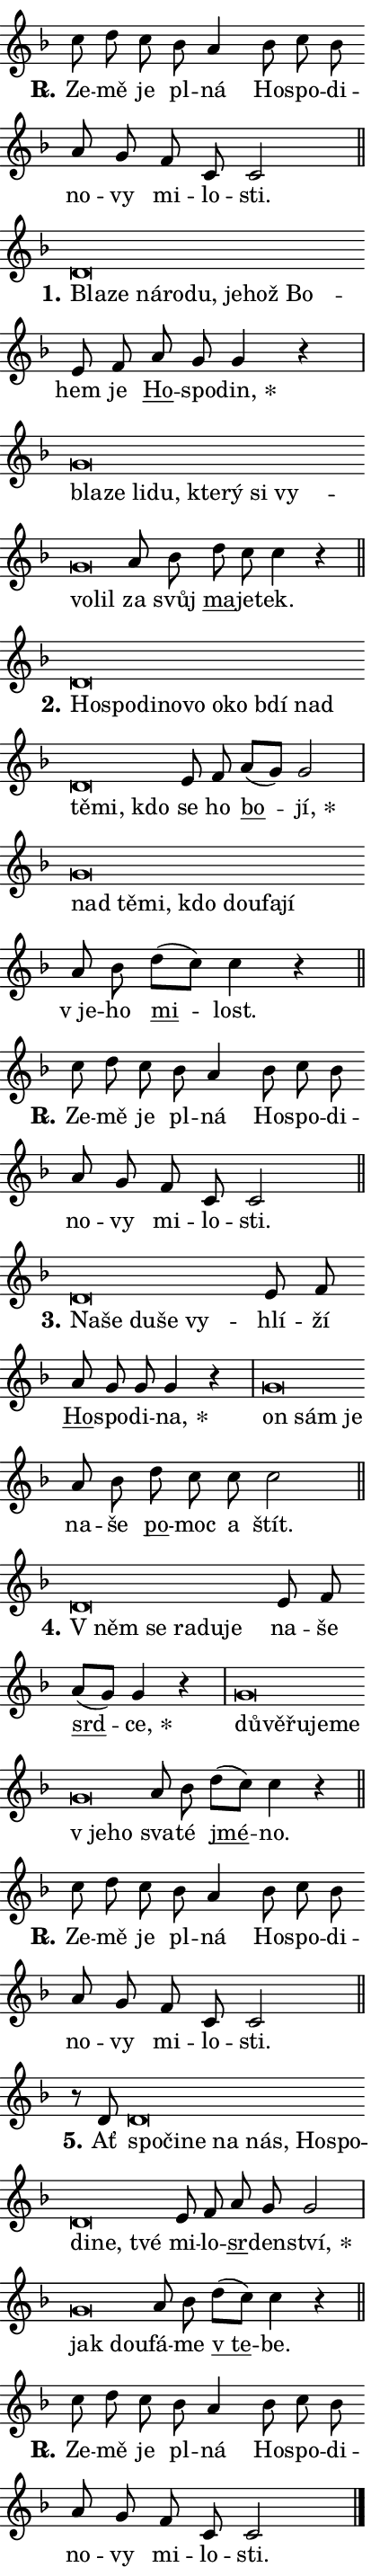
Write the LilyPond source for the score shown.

\version "2.24.0"
\header { tagline = "" }
\paper {
  indent = 0\cm
  top-margin = 0\cm
  right-margin = 0.13\cm % to fit lyric hyphens
  bottom-margin = 0\cm
  left-margin = 0\cm
  paper-width = 7\cm
  page-breaking = #ly:one-page-breaking
  system-system-spacing.basic-distance = #11
  score-system-spacing.basic-distance = #11
  ragged-last = ##f
}


%% Author: Thomas Morley
%% https://lists.gnu.org/archive/html/lilypond-user/2020-05/msg00002.html
#(define (line-position grob)
"Returns position of @var[grob} in current system:
   @code{'start}, if at first time-step
   @code{'end}, if at last time-step
   @code{'middle} otherwise
"
  (let* ((col (ly:item-get-column grob))
         (ln (ly:grob-object col 'left-neighbor))
         (rn (ly:grob-object col 'right-neighbor))
         (col-to-check-left (if (ly:grob? ln) ln col))
         (col-to-check-right (if (ly:grob? rn) rn col))
         (break-dir-left
           (and
             (ly:grob-property col-to-check-left 'non-musical #f)
             (ly:item-break-dir col-to-check-left)))
         (break-dir-right
           (and
             (ly:grob-property col-to-check-right 'non-musical #f)
             (ly:item-break-dir col-to-check-right))))
        (cond ((eqv? 1 break-dir-left) 'start)
              ((eqv? -1 break-dir-right) 'end)
              (else 'middle))))

#(define (tranparent-at-line-position vctor)
  (lambda (grob)
  "Relying on @code{line-position} select the relevant enry from @var{vctor}.
Used to determine transparency,"
    (case (line-position grob)
      ((end) (not (vector-ref vctor 0)))
      ((middle) (not (vector-ref vctor 1)))
      ((start) (not (vector-ref vctor 2))))))

noteHeadBreakVisibility =
#(define-music-function (break-visibility)(vector?)
"Makes @code{NoteHead}s transparent relying on @var{break-visibility}"
#{
  \override NoteHead.transparent =
    #(tranparent-at-line-position break-visibility)
#})

#(define delete-ledgers-for-transparent-note-heads
  (lambda (grob)
    "Reads whether a @code{NoteHead} is transparent.
If so this @code{NoteHead} is removed from @code{'note-heads} from
@var{grob}, which is supposed to be @code{LedgerLineSpanner}.
As a result ledgers are not printed for this @code{NoteHead}"
    (let* ((nhds-array (ly:grob-object grob 'note-heads))
           (nhds-list
             (if (ly:grob-array? nhds-array)
                 (ly:grob-array->list nhds-array)
                 '()))
           ;; Relies on the transparent-property being done before
           ;; Staff.LedgerLineSpanner.after-line-breaking is executed.
           ;; This is fragile ...
           (to-keep
             (remove
               (lambda (nhd)
                 (ly:grob-property nhd 'transparent #f))
               nhds-list)))
      ;; TODO find a better method to iterate over grob-arrays, similiar
      ;; to filter/remove etc for lists
      ;; For now rebuilt from scratch
      (set! (ly:grob-object grob 'note-heads)  '())
      (for-each
        (lambda (nhd)
          (ly:pointer-group-interface::add-grob grob 'note-heads nhd))
        to-keep))))

squashNotes = {
  \override NoteHead.X-extent = #'(-0.2 . 0.2)
  \override NoteHead.Y-extent = #'(-0.75 . 0)
  \override NoteHead.stencil =
    #(lambda (grob)
       (let ((pos (ly:grob-property grob 'staff-position)))
         (begin
           (if (< pos -7) (display "ERROR: Lower brevis then expected\n") (display ""))
           (if (<= pos -6) ly:text-interface::print ly:note-head::print))))
}
unSquashNotes = {
  \revert NoteHead.X-extent
  \revert NoteHead.Y-extent
  \revert NoteHead.stencil
}

hideNotes = \noteHeadBreakVisibility #begin-of-line-visible
unHideNotes = \noteHeadBreakVisibility #all-visible

% work-around for resetting accidentals
% https://lilypond.org/doc/v2.23/Documentation/notation/displaying-rhythms#unmetered-music
cadenzaMeasure = {
  \cadenzaOff
  \partial 1024 s1024
  \cadenzaOn
}

#(define-markup-command (accent layout props text) (markup?)
  "Underline accented syllable"
  (interpret-markup layout props
    #{\markup \override #'(offset . 4.3) \underline { #text }#}))

responsum = \markup \concat {
  "R" \hspace #-1.05 \path #0.1 #'((moveto 0 0.07) (lineto 0.9 0.8)) \hspace #0.05 "."
}

spaceSize = #0.6828661417322834 % exact space size for TeX Gyre Schola

\layout {
  \context {
    \Staff
    \remove "Time_signature_engraver"
    \override LedgerLineSpanner.after-line-breaking = #delete-ledgers-for-transparent-note-heads
  }
  \context {
    \Lyrics {
      \override LyricSpace.minimum-distance = \spaceSize
      \override LyricText.font-name = #"TeX Gyre Schola"
      \override LyricText.font-size = 1
      \override StanzaNumber.font-name = #"TeX Gyre Schola Bold"
      \override StanzaNumber.font-size = 1
    }
  }
  \context {
    \Score 
    \override NoteHead.text =
      #(lambda (grob) 
        (let ((pos (ly:grob-property grob 'staff-position)))
          #{\markup {
            \combine
              \halign #-0.55 \raise #(if (= pos -6) 0 0.5) \override #'(thickness . 2) \draw-line #'(3.2 . 0)
              \musicglyph "noteheads.sM1"
          }#}))
  }
}

% magnetic-lyrics.ily
%
%   written by
%     Jean Abou Samra <jean@abou-samra.fr>
%     Werner Lemberg <wl@gnu.org>
%
%   adapted by
%     Jiri Hon <jiri.hon@gmail.com>
%
% Version 2022-Apr-15

% https://www.mail-archive.com/lilypond-user@gnu.org/msg149350.html

#(define (Left_hyphen_pointer_engraver context)
   "Collect syllable-hyphen-syllable occurrences in lyrics and store
them in properties.  This engraver only looks to the left.  For
example, if the lyrics input is @code{foo -- bar}, it does the
following.

@itemize @bullet
@item
Set the @code{text} property of the @code{LyricHyphen} grob between
@q{foo} and @q{bar} to @code{foo}.

@item
Set the @code{left-hyphen} property of the @code{LyricText} grob with
text @q{foo} to the @code{LyricHyphen} grob between @q{foo} and
@q{bar}.
@end itemize

Use this auxiliary engraver in combination with the
@code{lyric-@/text::@/apply-@/magnetic-@/offset!} hook."
   (let ((hyphen #f)
         (text #f))
     (make-engraver
      (acknowledgers
       ((lyric-syllable-interface engraver grob source-engraver)
        (set! text grob)))
      (end-acknowledgers
       ((lyric-hyphen-interface engraver grob source-engraver)
        ;(when (not (grob::has-interface grob 'lyric-space-interface))
          (set! hyphen grob)));)
      ((stop-translation-timestep engraver)
       (when (and text hyphen)
         (ly:grob-set-object! text 'left-hyphen hyphen))
       (set! text #f)
       (set! hyphen #f)))))

#(define (lyric-text::apply-magnetic-offset! grob)
   "If the space between two syllables is less than the value in
property @code{LyricText@/.details@/.squash-threshold}, move the right
syllable to the left so that it gets concatenated with the left
syllable.

Use this function as a hook for
@code{LyricText@/.after-@/line-@/breaking} if the
@code{Left_@/hyphen_@/pointer_@/engraver} is active."
   (let ((hyphen (ly:grob-object grob 'left-hyphen #f)))
     (when hyphen
       (let ((left-text (ly:spanner-bound hyphen LEFT)))
         (when (grob::has-interface left-text 'lyric-syllable-interface)
           (let* ((common (ly:grob-common-refpoint grob left-text X))
                  (this-x-ext (ly:grob-extent grob common X))
                  (left-x-ext
                   (begin
                     ;; Trigger magnetism for left-text.
                     (ly:grob-property left-text 'after-line-breaking)
                     (ly:grob-extent left-text common X)))
                  ;; `delta` is the gap width between two syllables.
                  (delta (- (interval-start this-x-ext)
                            (interval-end left-x-ext)))
                  (details (ly:grob-property grob 'details))
                  (threshold (assoc-get 'squash-threshold details 0.2)))
             (when (< delta threshold)
               (let* (;; We have to manipulate the input text so that
                      ;; ligatures crossing syllable boundaries are not
                      ;; disabled.  For languages based on the Latin
                      ;; script this is essentially a beautification.
                      ;; However, for non-Western scripts it can be a
                      ;; necessity.
                      (lt (ly:grob-property left-text 'text))
                      (rt (ly:grob-property grob 'text))
                      (is-space (grob::has-interface hyphen 'lyric-space-interface))
                      (space (if is-space " " ""))
                      (extra-delta (if is-space spaceSize 0))
                      ;; Append new syllable.
                      (ltrt-space (if (and (string? lt) (string? rt))
                                (string-append lt space rt)
                                (make-concat-markup (list lt space rt))))
                      ;; Right-align `ltrt` to the right side.
                      (ltrt-space-markup (grob-interpret-markup
                               grob
                               (make-translate-markup
                                (cons (interval-length this-x-ext) 0)
                                (make-right-align-markup ltrt-space)))))
                 (begin
                   ;; Don't print `left-text`.
                   (ly:grob-set-property! left-text 'stencil #f)
                   ;; Set text and stencil (which holds all collected
                   ;; syllables so far) and shift it to the left.
                   (ly:grob-set-property! grob 'text ltrt-space)
                   (ly:grob-set-property! grob 'stencil ltrt-space-markup)
                   (ly:grob-translate-axis! grob (- (- delta extra-delta)) X))))))))))


#(define (lyric-hyphen::displace-bounds-first grob)
   ;; Make very sure this callback isn't triggered too early.
   (let ((left (ly:spanner-bound grob LEFT))
         (right (ly:spanner-bound grob RIGHT)))
     (ly:grob-property left 'after-line-breaking)
     (ly:grob-property right 'after-line-breaking)
     (ly:lyric-hyphen::print grob)))

squashThreshold = #0.4

\layout {
  \context {
    \Lyrics
    \consists #Left_hyphen_pointer_engraver
    \override LyricText.after-line-breaking =
      #lyric-text::apply-magnetic-offset!
    \override LyricHyphen.stencil = #lyric-hyphen::displace-bounds-first
    \override LyricText.details.squash-threshold = \squashThreshold
    \override LyricHyphen.minimum-distance = 0
    \override LyricHyphen.minimum-length = \squashThreshold
  }
}

squashText = \override LyricText.details.squash-threshold = 9999
unSquashText = \override LyricText.details.squash-threshold = \squashThreshold

leftText = \override LyricText.self-alignment-X = #LEFT
unLeftText = \revert LyricText.self-alignment-X

starOffset = #(lambda (grob) 
                (let ((x_offset (ly:self-alignment-interface::aligned-on-x-parent grob)))
                  (if (= x_offset 0) 0 (+ x_offset 1.2))))

star = #(define-music-function (syllable)(string?)
"Append star separator at the end of a syllable"
#{
  \once \override LyricText.X-offset = #starOffset
  \lyricmode { \markup {
    #syllable
    \override #'((font-name . "TeX Gyre Schola Bold")) \hspace #0.2 \lower #0.65 \larger "*"
  } }
#})

starAccent = #(define-music-function (syllable)(string?)
"Append star separator at the end of a syllable and make accent"
#{
  \once \override LyricText.X-offset = #starOffset
  \lyricmode { \markup {
    \accent #syllable
    \override #'((font-name . "TeX Gyre Schola Bold")) \hspace #0.2 \lower #0.65 \larger "*"
  } }
#})

breath = #(define-music-function (syllable)(string?)
"Append breathing indicator at the end of a syllable"
#{
  \lyricmode { \markup { #syllable "+" } }
#})

optionalBreath = #(define-music-function (syllable)(string?)
"Append optional breathing indicator at the end of a syllable"
#{
  \lyricmode { \markup { #syllable "(+)" } }
#})


\score {
    <<
        \new Voice = "melody" { \cadenzaOn \key f \major \relative { c''8 d c bes a4 \bar "" bes8 c bes \bar "" a g \bar "" f c c2 \cadenzaMeasure \bar "||" \break } }
        \new Lyrics \lyricsto "melody" { \lyricmode { \set stanza = \responsum
Ze -- mě je pl -- ná Ho -- spo -- di -- no -- vy mi -- lo -- sti. } }
    >>
    \layout {}
}

\score {
    <<
        \new Voice = "melody" { \cadenzaOn \key f \major \relative { \squashNotes d'\breve*1/16 \hideNotes \breve*1/16 \bar "" \breve*1/16 \bar "" \breve*1/16 \bar "" \breve*1/16 \bar "" \breve*1/16 \bar "" \breve*1/16 \breve*1/16 \bar "" \unHideNotes \unSquashNotes e8 f \bar "" a g g4 r \cadenzaMeasure \bar "|" \squashNotes g\breve*1/16 \hideNotes \breve*1/16 \bar "" \breve*1/16 \bar "" \breve*1/16 \bar "" \breve*1/16 \bar "" \breve*1/16 \bar "" \breve*1/16 \bar "" \breve*1/16 \bar "" \breve*1/16 \breve*1/16 \bar "" \unHideNotes \unSquashNotes a8 bes \bar "" d c c4 r \cadenzaMeasure \bar "||" \break } }
        \new Lyrics \lyricsto "melody" { \lyricmode { \set stanza = "1."
\leftText Bla -- \squashText ze ná -- ro -- du, je -- hož Bo -- \unLeftText \unSquashText hem je \markup \accent Ho -- spo -- \star din, \leftText bla -- \squashText ze li -- du, kte -- rý si vy -- vo -- lil \unLeftText \unSquashText za svůj \markup \accent ma -- je -- tek. } }
    >>
    \layout {}
}

\score {
    <<
        \new Voice = "melody" { \cadenzaOn \key f \major \relative { \squashNotes d'\breve*1/16 \hideNotes \breve*1/16 \bar "" \breve*1/16 \bar "" \breve*1/16 \bar "" \breve*1/16 \bar "" \breve*1/16 \bar "" \breve*1/16 \bar "" \breve*1/16 \bar "" \breve*1/16 \bar "" \breve*1/16 \bar "" \breve*1/16 \breve*1/16 \bar "" \unHideNotes \unSquashNotes e8 f \bar "" a[( g)] g2 \cadenzaMeasure \bar "|" \squashNotes g\breve*1/16 \hideNotes \breve*1/16 \bar "" \breve*1/16 \bar "" \breve*1/16 \bar "" \breve*1/16 \bar "" \breve*1/16 \breve*1/16 \bar "" \unHideNotes \unSquashNotes a8 bes \bar "" d[( c)] c4 r \cadenzaMeasure \bar "||" \break } }
        \new Lyrics \lyricsto "melody" { \lyricmode { \set stanza = "2."
\leftText Ho -- \squashText spo -- di -- no -- vo o -- ko bdí nad tě -- mi, kdo \unLeftText \unSquashText se ho \markup \accent bo -- \star jí, \leftText nad \squashText tě -- mi, kdo dou -- fa -- jí \unLeftText \unSquashText "v je" -- ho \markup \accent mi -- lost. } }
    >>
    \layout {}
}

\score {
    <<
        \new Voice = "melody" { \cadenzaOn \key f \major \relative { c''8 d c bes a4 \bar "" bes8 c bes \bar "" a g \bar "" f c c2 \cadenzaMeasure \bar "||" \break } }
        \new Lyrics \lyricsto "melody" { \lyricmode { \set stanza = \responsum
Ze -- mě je pl -- ná Ho -- spo -- di -- no -- vy mi -- lo -- sti. } }
    >>
    \layout {}
}

\score {
    <<
        \new Voice = "melody" { \cadenzaOn \key f \major \relative { \squashNotes d'\breve*1/16 \hideNotes \breve*1/16 \bar "" \breve*1/16 \bar "" \breve*1/16 \breve*1/16 \bar "" \unHideNotes \unSquashNotes e8 f \bar "" a g g g4 r \cadenzaMeasure \bar "|" \squashNotes g\breve*1/16 \hideNotes \breve*1/16 \breve*1/16 \bar "" \unHideNotes \unSquashNotes a8 bes \bar "" d c c c2 \cadenzaMeasure \bar "||" \break } }
        \new Lyrics \lyricsto "melody" { \lyricmode { \set stanza = "3."
\leftText Na -- \squashText še du -- še vy -- \unLeftText \unSquashText hlí -- ží \markup \accent Ho -- spo -- di -- \star na, \leftText on \squashText sám je \unLeftText \unSquashText na -- še \markup \accent po -- moc a štít. } }
    >>
    \layout {}
}

\score {
    <<
        \new Voice = "melody" { \cadenzaOn \key f \major \relative { \squashNotes d'\breve*1/16 \hideNotes \breve*1/16 \bar "" \breve*1/16 \bar "" \breve*1/16 \breve*1/16 \bar "" \unHideNotes \unSquashNotes e8 f \bar "" a[( g)] g4 r \cadenzaMeasure \bar "|" \squashNotes g\breve*1/16 \hideNotes \breve*1/16 \bar "" \breve*1/16 \bar "" \breve*1/16 \bar "" \breve*1/16 \bar "" \breve*1/16 \breve*1/16 \bar "" \unHideNotes \unSquashNotes a8 bes \bar "" d[( c)] c4 r \cadenzaMeasure \bar "||" \break } }
        \new Lyrics \lyricsto "melody" { \lyricmode { \set stanza = "4."
\leftText "V něm" \squashText se ra -- du -- je \unLeftText \unSquashText na -- še \markup \accent srd -- \star ce, \leftText dů -- \squashText vě -- řu -- je -- me "v je" -- ho \unLeftText \unSquashText sva -- té \markup \accent jmé -- no. } }
    >>
    \layout {}
}

\score {
    <<
        \new Voice = "melody" { \cadenzaOn \key f \major \relative { c''8 d c bes a4 \bar "" bes8 c bes \bar "" a g \bar "" f c c2 \cadenzaMeasure \bar "||" \break } }
        \new Lyrics \lyricsto "melody" { \lyricmode { \set stanza = \responsum
Ze -- mě je pl -- ná Ho -- spo -- di -- no -- vy mi -- lo -- sti. } }
    >>
    \layout {}
}

\score {
    <<
        \new Voice = "melody" { \cadenzaOn \key f \major \relative { r8 d'8 \squashNotes d\breve*1/16 \hideNotes \breve*1/16 \bar "" \breve*1/16 \bar "" \breve*1/16 \bar "" \breve*1/16 \bar "" \breve*1/16 \bar "" \breve*1/16 \bar "" \breve*1/16 \bar "" \breve*1/16 \breve*1/16 \bar "" \unHideNotes \unSquashNotes e8 f \bar "" a g g2 \cadenzaMeasure \bar "|" \squashNotes g\breve*1/16 \hideNotes \breve*1/16 \bar "" \unHideNotes \unSquashNotes a8 bes \bar "" d[( c)] c4 r \cadenzaMeasure \bar "||" \break } }
        \new Lyrics \lyricsto "melody" { \lyricmode { \set stanza = "5."
Ať \leftText spo -- \squashText či -- ne na nás, Ho -- spo -- di -- ne, tvé \unLeftText \unSquashText mi -- lo -- \markup \accent sr -- den -- \star ství, \leftText jak \squashText dou -- \unLeftText \unSquashText fá -- me \markup \accent "v te" -- be. } }
    >>
    \layout {}
}

\score {
    <<
        \new Voice = "melody" { \cadenzaOn \key f \major \relative { c''8 d c bes a4 \bar "" bes8 c bes \bar "" a g \bar "" f c c2 \cadenzaMeasure \bar "||" \break } \bar "|." }
        \new Lyrics \lyricsto "melody" { \lyricmode { \set stanza = \responsum
Ze -- mě je pl -- ná Ho -- spo -- di -- no -- vy mi -- lo -- sti. } }
    >>
    \layout {}
}
